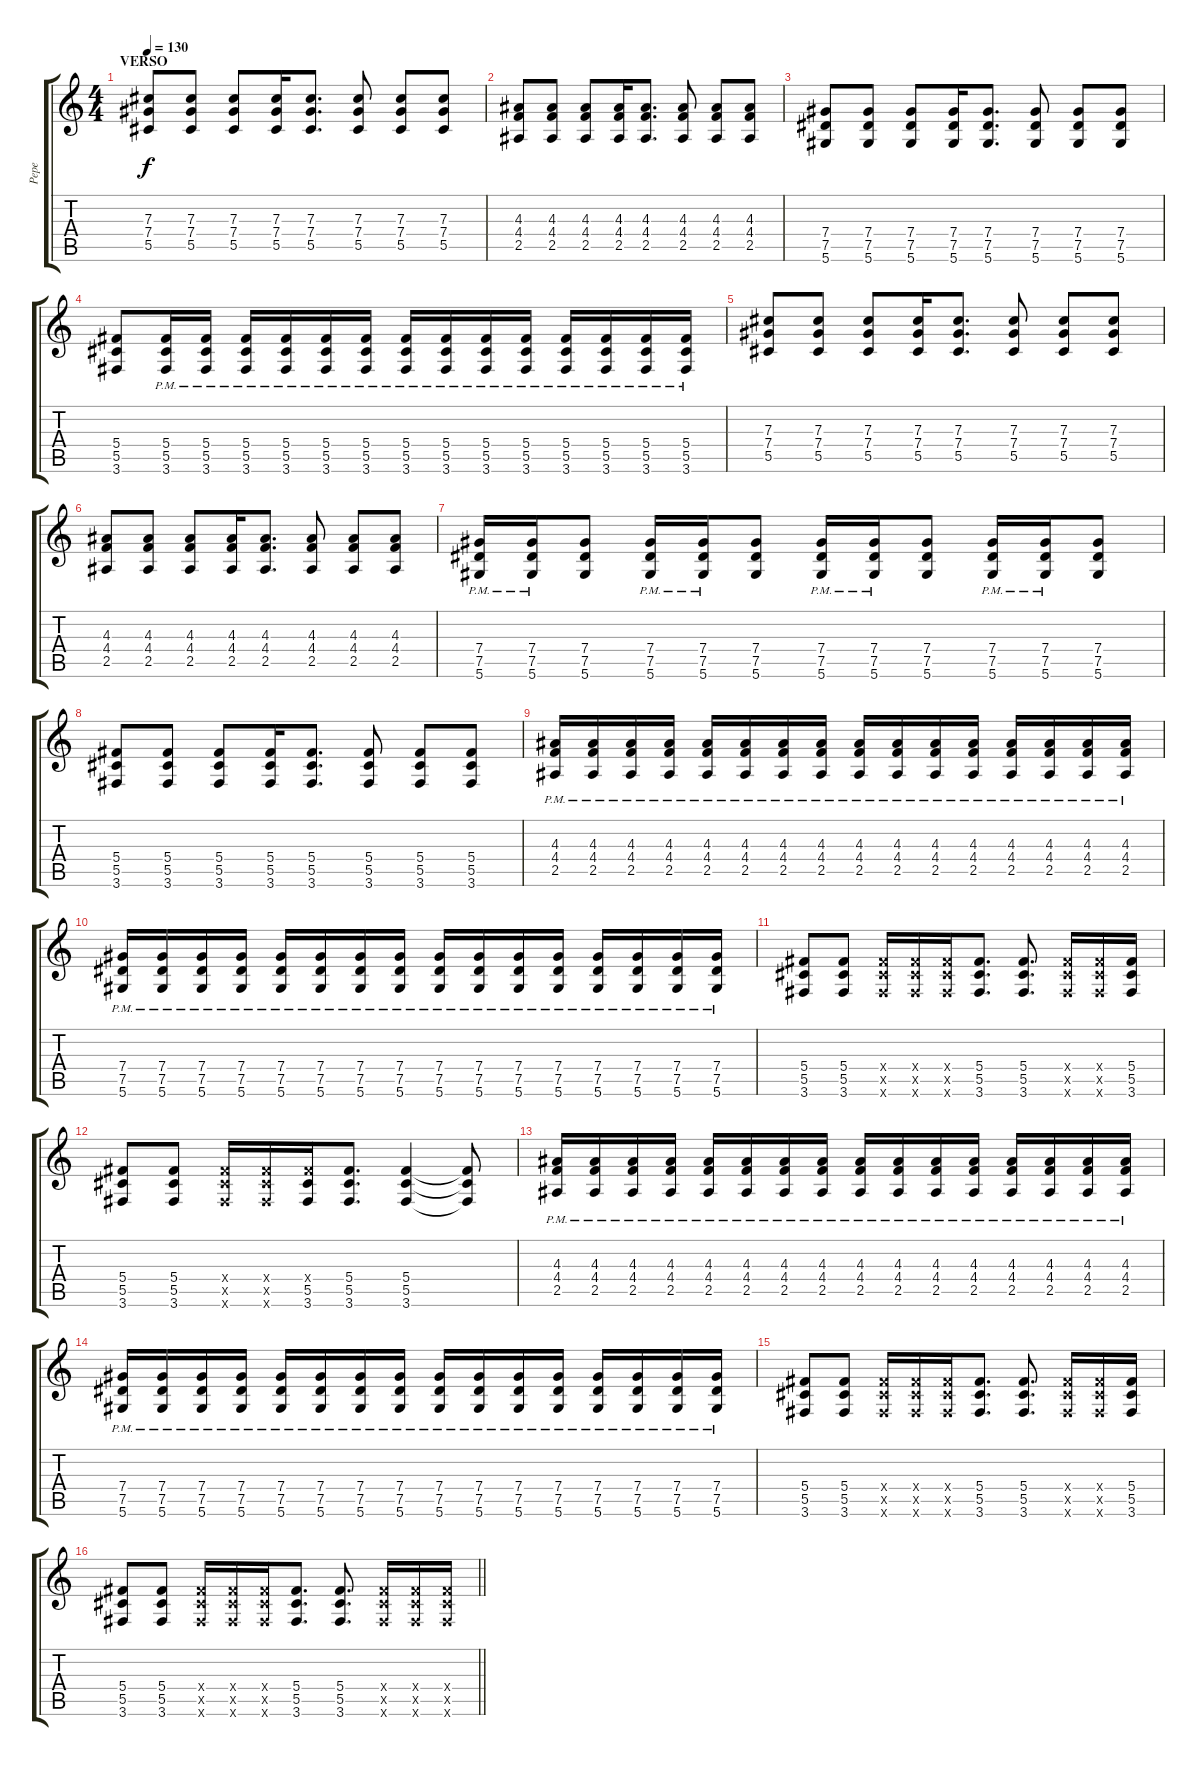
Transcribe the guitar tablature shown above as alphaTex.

\track ("Pepe" "Pepe") {instrument distortionguitar}
\staff {score tabs}
\tuning (Eb4 Bb3 Gb3 Db3 Ab2 Eb2) {hide}
\ts (4 4)
\section ("" "VERSO")
\tempo 130
\clef g2
\ks c
(7.3 7.4 5.5).8{dy f} (7.3 7.4 5.5).8 (7.3 7.4 5.5).8 (7.3 7.4 5.5).16 (7.3 7.4 5.5).8{d} (7.3 7.4 5.5).8 (7.3 7.4 5.5).8 (7.3 7.4 5.5).8 |
(4.3 4.4 2.5).8 (4.3 4.4 2.5).8 (4.3 4.4 2.5).8 (4.3 4.4 2.5).16 (4.3 4.4 2.5).8{d} (4.3 4.4 2.5).8 (4.3 4.4 2.5).8 (4.3 4.4 2.5).8 |
(7.4 7.5 5.6).8 (7.4 7.5 5.6).8 (7.4 7.5 5.6).8 (7.4 7.5 5.6).16 (7.4 7.5 5.6).8{d} (7.4 7.5 5.6).8 (7.4 7.5 5.6).8 (7.4 7.5 5.6).8 |
(5.4 5.5 3.6).8 (5.4{pm} 5.5{pm} 3.6{pm}).16 (5.4{pm} 5.5{pm} 3.6{pm}).16 (5.4{pm} 5.5{pm} 3.6{pm}).16 (5.4{pm} 5.5{pm} 3.6{pm}).16 (5.4{pm} 5.5{pm} 3.6{pm}).16 (5.4{pm} 5.5{pm} 3.6{pm}).16 (5.4{pm} 5.5{pm} 3.6{pm}).16 (5.4{pm} 5.5{pm} 3.6{pm}).16 (5.4{pm} 5.5{pm} 3.6{pm}).16 (5.4{pm} 5.5{pm} 3.6{pm}).16 (5.4{pm} 5.5{pm} 3.6{pm}).16 (5.4{pm} 5.5{pm} 3.6{pm}).16 (5.4{pm} 5.5{pm} 3.6{pm}).16 (5.4{pm} 5.5{pm} 3.6{pm}).16 |
(7.3 7.4 5.5).8 (7.3 7.4 5.5).8 (7.3 7.4 5.5).8 (7.3 7.4 5.5).16 (7.3 7.4 5.5).8{d} (7.3 7.4 5.5).8 (7.3 7.4 5.5).8 (7.3 7.4 5.5).8 |
(4.3 4.4 2.5).8 (4.3 4.4 2.5).8 (4.3 4.4 2.5).8 (4.3 4.4 2.5).16 (4.3 4.4 2.5).8{d} (4.3 4.4 2.5).8 (4.3 4.4 2.5).8 (4.3 4.4 2.5).8 |
(7.4{pm} 7.5{pm} 5.6{pm}).16 (7.4{pm} 7.5{pm} 5.6{pm}).16 (7.4 7.5 5.6).8 (7.4{pm} 7.5{pm} 5.6{pm}).16 (7.4{pm} 7.5{pm} 5.6{pm}).16 (7.4 7.5 5.6).8 (7.4{pm} 7.5{pm} 5.6{pm}).16 (7.4{pm} 7.5{pm} 5.6{pm}).16 (7.4 7.5 5.6).8 (7.4{pm} 7.5{pm} 5.6{pm}).16 (7.4{pm} 7.5{pm} 5.6{pm}).16 (7.4 7.5 5.6).8 |
(5.4 5.5 3.6).8 (5.4 5.5 3.6).8 (5.4 5.5 3.6).8 (5.4 5.5 3.6).16 (5.4 5.5 3.6).8{d} (5.4 5.5 3.6).8 (5.4 5.5 3.6).8 (5.4 5.5 3.6).8 |
(4.3{pm} 4.4{pm} 2.5{pm}).16 (4.3{pm} 4.4{pm} 2.5{pm}).16 (4.3{pm} 4.4{pm} 2.5{pm}).16 (4.3{pm} 4.4{pm} 2.5{pm}).16 (4.3{pm} 4.4{pm} 2.5{pm}).16 (4.3{pm} 4.4{pm} 2.5{pm}).16 (4.3{pm} 4.4{pm} 2.5{pm}).16 (4.3{pm} 4.4{pm} 2.5{pm}).16 (4.3{pm} 4.4{pm} 2.5{pm}).16 (4.3{pm} 4.4{pm} 2.5{pm}).16 (4.3{pm} 4.4{pm} 2.5{pm}).16 (4.3{pm} 4.4{pm} 2.5{pm}).16 (4.3{pm} 4.4{pm} 2.5{pm}).16 (4.3{pm} 4.4{pm} 2.5{pm}).16 (4.3{pm} 4.4{pm} 2.5{pm}).16 (4.3{pm} 4.4{pm} 2.5{pm}).16 |
(7.4{pm} 7.5{pm} 5.6{pm}).16 (7.4{pm} 7.5{pm} 5.6{pm}).16 (7.4{pm} 7.5{pm} 5.6{pm}).16 (7.4{pm} 7.5{pm} 5.6{pm}).16 (7.4{pm} 7.5{pm} 5.6{pm}).16 (7.4{pm} 7.5{pm} 5.6{pm}).16 (7.4{pm} 7.5{pm} 5.6{pm}).16 (7.4{pm} 7.5{pm} 5.6{pm}).16 (7.4{pm} 7.5{pm} 5.6{pm}).16 (7.4{pm} 7.5{pm} 5.6{pm}).16 (7.4{pm} 7.5{pm} 5.6{pm}).16 (7.4{pm} 7.5{pm} 5.6{pm}).16 (7.4{pm} 7.5{pm} 5.6{pm}).16 (7.4{pm} 7.5{pm} 5.6{pm}).16 (7.4{pm} 7.5{pm} 5.6{pm}).16 (7.4{pm} 7.5{pm} 5.6{pm}).16 |
(5.4 5.5 3.6).8 (5.4 5.5 3.6).8 (5.4{x} 5.5{x} 3.6{x}).16 (5.4{x} 5.5{x} 3.6{x}).16 (5.4{x} 5.5{x} 3.6{x}).16 (5.4 5.5 3.6).8{d} (5.4 5.5 3.6).8{d} (5.4{x} 5.5{x} 3.6{x}).16 (5.4{x} 5.5{x} 3.6{x}).16 (5.4 5.5 3.6).16 |
(5.4 5.5 3.6).8 (5.4 5.5 3.6).8 (5.4{x} 5.5{x} 3.6{x}).16 (5.4{x} 5.5{x} 3.6{x}).16 (5.4{x} 5.5 3.6).16 (5.4 5.5 3.6).8{d} (5.4 5.5 3.6).4 (5.4{t} 5.5{t} 3.6{t}).8 |
(4.3{pm} 4.4{pm} 2.5{pm}).16 (4.3{pm} 4.4{pm} 2.5{pm}).16 (4.3{pm} 4.4{pm} 2.5{pm}).16 (4.3{pm} 4.4{pm} 2.5{pm}).16 (4.3{pm} 4.4{pm} 2.5{pm}).16 (4.3{pm} 4.4{pm} 2.5{pm}).16 (4.3{pm} 4.4{pm} 2.5{pm}).16 (4.3{pm} 4.4{pm} 2.5{pm}).16 (4.3{pm} 4.4{pm} 2.5{pm}).16 (4.3{pm} 4.4{pm} 2.5{pm}).16 (4.3{pm} 4.4{pm} 2.5{pm}).16 (4.3{pm} 4.4{pm} 2.5{pm}).16 (4.3{pm} 4.4{pm} 2.5{pm}).16 (4.3{pm} 4.4{pm} 2.5{pm}).16 (4.3{pm} 4.4{pm} 2.5{pm}).16 (4.3{pm} 4.4{pm} 2.5{pm}).16 |
(7.4{pm} 7.5{pm} 5.6{pm}).16 (7.4{pm} 7.5{pm} 5.6{pm}).16 (7.4{pm} 7.5{pm} 5.6{pm}).16 (7.4{pm} 7.5{pm} 5.6{pm}).16 (7.4{pm} 7.5{pm} 5.6{pm}).16 (7.4{pm} 7.5{pm} 5.6{pm}).16 (7.4{pm} 7.5{pm} 5.6{pm}).16 (7.4{pm} 7.5{pm} 5.6{pm}).16 (7.4{pm} 7.5{pm} 5.6{pm}).16 (7.4{pm} 7.5{pm} 5.6{pm}).16 (7.4{pm} 7.5{pm} 5.6{pm}).16 (7.4{pm} 7.5{pm} 5.6{pm}).16 (7.4{pm} 7.5{pm} 5.6{pm}).16 (7.4{pm} 7.5{pm} 5.6{pm}).16 (7.4{pm} 7.5{pm} 5.6{pm}).16 (7.4{pm} 7.5{pm} 5.6{pm}).16 |
(5.4 5.5 3.6).8 (5.4 5.5 3.6).8 (5.4{x} 5.5{x} 3.6{x}).16 (5.4{x} 5.5{x} 3.6{x}).16 (5.4{x} 5.5{x} 3.6{x}).16 (5.4 5.5 3.6).8{d} (5.4 5.5 3.6).8{d} (5.4{x} 5.5{x} 3.6{x}).16 (5.4{x} 5.5{x} 3.6{x}).16 (5.4 5.5 3.6).16 |
\barLineRight lightlight
(5.4 5.5 3.6).8 (5.4 5.5 3.6).8 (5.4{x} 5.5{x} 3.6{x}).16 (5.4{x} 5.5{x} 3.6{x}).16 (5.4{x} 5.5{x} 3.6{x}).16 (5.4 5.5 3.6).8{d} (5.4 5.5 3.6).8{d} (5.4{x} 5.5{x} 3.6{x}).16 (5.4{x} 5.5{x} 3.6{x}).16 (5.4{x} 5.5{x} 3.6{x}).16
